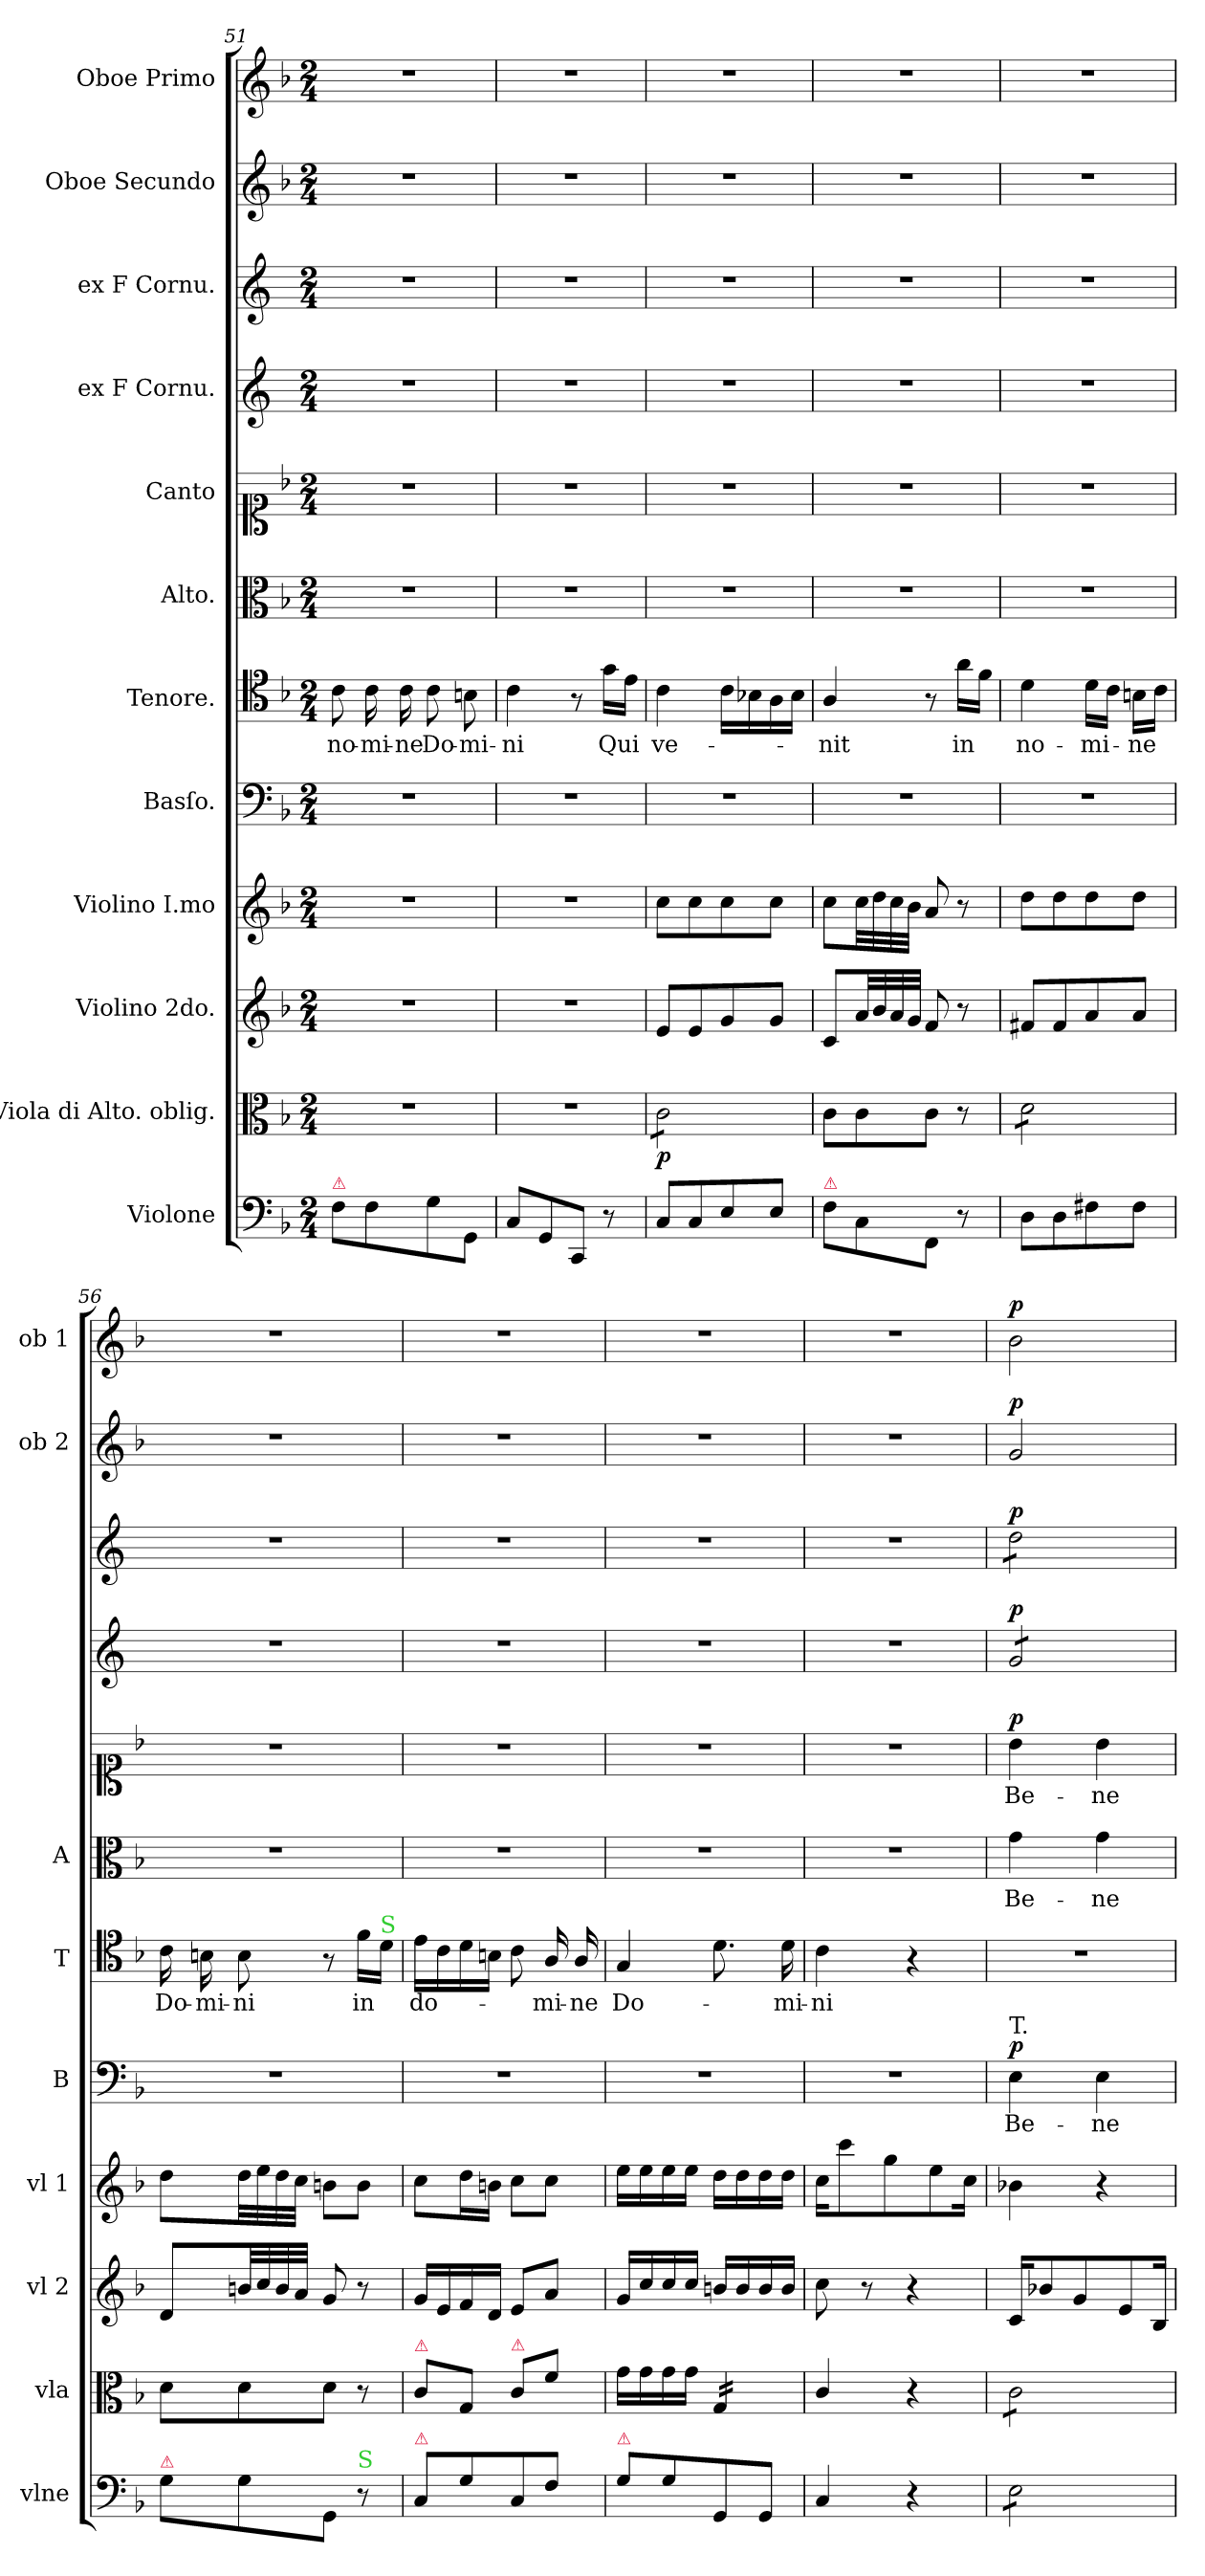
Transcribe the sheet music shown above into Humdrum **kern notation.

**kern	**kern	**dynam	**kern	**kern	**kern	**text	**dynam	**kern	**text	**kern	**text	**kern	**text	**dynam	**kern	**dynam	**kern	**dynam	**kern	**dynam	**kern	**dynam
*part12	*part11	*part11	*part10	*part9	*part8	*part8	*part8	*part7	*part7	*part6	*part6	*part5	*part5	*part5	*part4	*part4	*part3	*part3	*part2	*part2	*part1	*part1
*staff12	*staff11	*staff11	*staff10	*staff9	*staff8	*staff8	*staff8	*staff7	*staff7	*staff6	*staff6	*staff5	*staff5	*staff5	*staff4	*staff4	*staff3	*staff3	*staff2	*staff2	*staff1	*staff1
*I"Violone	*I"Viola di Alto. oblig.	*	*I"Violino 2do.	*I"Violino I.mo	*I"Basſo.	*	*	*I"Tenore.	*	*I"Alto.	*	*I"Canto	*	*	*I"ex F Cornu.	*	*I"ex F Cornu.	*	*I"Oboe Secundo	*	*I"Oboe Primo	*
*I'vlne	*I'vla	*	*I'vl 2	*I'vl 1	*I'B	*	*	*I'T	*	*I'A	*	*	*	*	*	*	*	*	*I'ob 2	*	*I'ob 1	*
*clefF4	*clefC3	*	*clefG2	*clefG2	*clefF4	*	*	*clefC4	*	*clefC3	*	*clefC1	*	*	*clefG2	*	*clefG2	*	*clefG2	*	*clefG2	*
*ITrd8c12	*	*	*	*	*	*	*	*	*	*	*	*	*	*	*ITrd4c7	*	*ITrd4c7	*	*	*	*	*
*k[b-]	*k[b-]	*	*k[b-]	*k[b-]	*k[b-]	*	*	*k[b-]	*	*k[b-]	*	*k[b-]	*	*	*k[b-]	*	*k[b-]	*	*k[b-]	*	*k[b-]	*
*F:	*F:	*	*F:	*F:	*F:	*	*	*F:	*	*F:	*	*F:	*	*	*F:	*	*F:	*	*F:	*	*F:	*
*M2/4	*M2/4	*	*M2/4	*M2/4	*M2/4	*	*	*M2/4	*	*M2/4	*	*M2/4	*	*	*M2/4	*	*M2/4	*	*M2/4	*	*M2/4	*
=51	=51	=51	=51	=51	=51	=51	=51	=51	=51	=51	=51	=51	=51	=51	=51	=51	=51	=51	=51	=51	=51	=51
!LO:TX:a:color=crimson:t=⚠	!	!	!	!	!	!	!	!	!	!	!	!	!	!	!	!	!	!	!	!	!	!
8FF\L	2r	.	2r	2r	2r	.	.	8c\	no-	2r	.	2r	.	.	2r	.	2r	.	2r	.	2r	.
8FF\	.	.	.	.	.	.	.	16c\	-mi-	.	.	.	.	.	.	.	.	.	.	.	.	.
.	.	.	.	.	.	.	.	16c\	-ne	.	.	.	.	.	.	.	.	.	.	.	.	.
8GG\	.	.	.	.	.	.	.	8c\	Do-	.	.	.	.	.	.	.	.	.	.	.	.	.
8GGG/J	.	.	.	.	.	.	.	8Bn\	-mi-	.	.	.	.	.	.	.	.	.	.	.	.	.
=52	=52	=52	=52	=52	=52	=52	=52	=52	=52	=52	=52	=52	=52	=52	=52	=52	=52	=52	=52	=52	=52	=52
8CC/L	2r	.	2r	2r	2r	.	.	4c\	-ni	2r	.	2r	.	.	2r	.	2r	.	2r	.	2r	.
8GGG/	.	.	.	.	.	.	.	.	.	.	.	.	.	.	.	.	.	.	.	.	.	.
8CCC/J	.	.	.	.	.	.	.	8r	.	.	.	.	.	.	.	.	.	.	.	.	.	.
8r	.	.	.	.	.	.	.	16g\LL	Qui	.	.	.	.	.	.	.	.	.	.	.	.	.
.	.	.	.	.	.	.	.	16e\JJ	.	.	.	.	.	.	.	.	.	.	.	.	.	.
=53	=53	=53	=53	=53	=53	=53	=53	=53	=53	=53	=53	=53	=53	=53	=53	=53	=53	=53	=53	=53	=53	=53
*	*tremolo	*	*	*	*	*	*	*	*	*	*	*	*	*	*	*	*	*	*	*	*	*
8CC/L	8c\L	p	8e/L	8cc\L	2r	.	.	4c\	ve-	2r	.	2r	.	.	2r	.	2r	.	2r	.	2r	.
8CC/	8c\	.	8e/	8cc\	.	.	.	.	.	.	.	.	.	.	.	.	.	.	.	.	.	.
8EE/	8c\	.	8g/	8cc\	.	.	.	16c\LL	.	.	.	.	.	.	.	.	.	.	.	.	.	.
.	.	.	.	.	.	.	.	16B-X\	.	.	.	.	.	.	.	.	.	.	.	.	.	.
8EE/J	8c\J	.	8g/J	8cc\J	.	.	.	16A\	.	.	.	.	.	.	.	.	.	.	.	.	.	.
*	*Xtremolo	*	*	*	*	*	*	*	*	*	*	*	*	*	*	*	*	*	*	*	*	*
.	.	.	.	.	.	.	.	16B-\JJ	.	.	.	.	.	.	.	.	.	.	.	.	.	.
=54	=54	=54	=54	=54	=54	=54	=54	=54	=54	=54	=54	=54	=54	=54	=54	=54	=54	=54	=54	=54	=54	=54
!LO:TX:a:color=crimson:t=⚠	!	!	!	!	!	!	!	!	!	!	!	!	!	!	!	!	!	!	!	!	!	!
8FF\L	8c\L	.	8c/L	8cc\L	2r	.	.	4A/	-nit	2r	.	2r	.	.	2r	.	2r	.	2r	.	2r	.
8CC\	8c\	.	32a/LL	32cc\LL	.	.	.	.	.	.	.	.	.	.	.	.	.	.	.	.	.	.
.	.	.	32b-/	32dd\	.	.	.	.	.	.	.	.	.	.	.	.	.	.	.	.	.	.
.	.	.	32a/	32cc\	.	.	.	.	.	.	.	.	.	.	.	.	.	.	.	.	.	.
.	.	.	32g/JJJ	32b-\JJJ	.	.	.	.	.	.	.	.	.	.	.	.	.	.	.	.	.	.
8FFF/J	8c\J	.	8f/	8a/	.	.	.	8r	.	.	.	.	.	.	.	.	.	.	.	.	.	.
8r	8r	.	8r	8r	.	.	.	16a\LL	in	.	.	.	.	.	.	.	.	.	.	.	.	.
.	.	.	.	.	.	.	.	16f\JJ	.	.	.	.	.	.	.	.	.	.	.	.	.	.
=55	=55	=55	=55	=55	=55	=55	=55	=55	=55	=55	=55	=55	=55	=55	=55	=55	=55	=55	=55	=55	=55	=55
*	*tremolo	*	*	*	*	*	*	*	*	*	*	*	*	*	*	*	*	*	*	*	*	*
8DD\L	8d\L	.	8f#X/L	8dd\L	2r	.	.	4d\	no-	2r	.	2r	.	.	2r	.	2r	.	2r	.	2r	.
8DD\	8d\	.	8f#/	8dd\	.	.	.	.	.	.	.	.	.	.	.	.	.	.	.	.	.	.
8FF#X\	8d\	.	8a/	8dd\	.	.	.	16d\LL	-mi-	.	.	.	.	.	.	.	.	.	.	.	.	.
.	.	.	.	.	.	.	.	16c\JJ	.	.	.	.	.	.	.	.	.	.	.	.	.	.
8FF#\J	8d\J	.	8a/J	8dd\J	.	.	.	16Bn\LL	-ne	.	.	.	.	.	.	.	.	.	.	.	.	.
*	*Xtremolo	*	*	*	*	*	*	*	*	*	*	*	*	*	*	*	*	*	*	*	*	*
.	.	.	.	.	.	.	.	16c\JJ	.	.	.	.	.	.	.	.	.	.	.	.	.	.
=56	=56	=56	=56	=56	=56	=56	=56	=56	=56	=56	=56	=56	=56	=56	=56	=56	=56	=56	=56	=56	=56	=56
!LO:TX:a:color=crimson:t=⚠	!	!	!	!	!	!	!	!	!	!	!	!	!	!	!	!	!	!	!	!	!	!
8GG\L	8d\L	.	8d/L	8dd\L	2r	.	.	16c\	Do-	2r	.	2r	.	.	2r	.	2r	.	2r	.	2r	.
.	.	.	.	.	.	.	.	16Bn\	-mi-	.	.	.	.	.	.	.	.	.	.	.	.	.
8GG\	8d\	.	32bn/LL	32dd\LL	.	.	.	8B\	-ni	.	.	.	.	.	.	.	.	.	.	.	.	.
.	.	.	32cc/	32ee\	.	.	.	.	.	.	.	.	.	.	.	.	.	.	.	.	.	.
.	.	.	32b/	32dd\	.	.	.	.	.	.	.	.	.	.	.	.	.	.	.	.	.	.
.	.	.	32a/JJJ	32cc\JJJ	.	.	.	.	.	.	.	.	.	.	.	.	.	.	.	.	.	.
8GGG/J	8d\J	.	8g/	8bn\L	.	.	.	8r	.	.	.	.	.	.	.	.	.	.	.	.	.	.
!LO:TX:a:color=limegreen:t=S	!	!	!	!	!	!	!	!	!	!	!	!	!	!	!	!	!	!	!	!	!	!
8r	8r	.	8r	8b\J	.	.	.	16f\LL	in	.	.	.	.	.	.	.	.	.	.	.	.	.
!	!	!	!	!	!	!	!	!LO:TX:a:color=limegreen:t=S	!	!	!	!	!	!	!	!	!	!	!	!	!	!
.	.	.	.	.	.	.	.	16d\JJ	.	.	.	.	.	.	.	.	.	.	.	.	.	.
=57	=57	=57	=57	=57	=57	=57	=57	=57	=57	=57	=57	=57	=57	=57	=57	=57	=57	=57	=57	=57	=57	=57
!	!LO:TX:a:color=crimson:t=⚠	!	!	!	!	!	!	!	!	!	!	!	!	!	!	!	!	!	!	!	!	!
!LO:TX:a:color=crimson:t=⚠	!	!	!	!	!	!	!	!	!	!	!	!	!	!	!	!	!	!	!	!	!	!
8CC/L	8c\L	.	16g/LL	8cc\L	2r	.	.	16e\LL	do-	2r	.	2r	.	.	2r	.	2r	.	2r	.	2r	.
.	.	.	16e/	.	.	.	.	16c\	.	.	.	.	.	.	.	.	.	.	.	.	.	.
8GG\	8G/J	.	16f/	16dd\L	.	.	.	16d\	.	.	.	.	.	.	.	.	.	.	.	.	.	.
.	.	.	16d/JJ	16bn\JJ	.	.	.	16Bn\JJ	.	.	.	.	.	.	.	.	.	.	.	.	.	.
!	!LO:TX:a:color=crimson:t=⚠	!	!	!	!	!	!	!	!	!	!	!	!	!	!	!	!	!	!	!	!	!
8CC/	8c/L	.	8e/L	8cc\L	.	.	.	8c\	.	.	.	.	.	.	.	.	.	.	.	.	.	.
8FF\J	8f\J	.	8a/J	8cc\J	.	.	.	16A/	-mi-	.	.	.	.	.	.	.	.	.	.	.	.	.
.	.	.	.	.	.	.	.	16A/	-ne	.	.	.	.	.	.	.	.	.	.	.	.	.
=58	=58	=58	=58	=58	=58	=58	=58	=58	=58	=58	=58	=58	=58	=58	=58	=58	=58	=58	=58	=58	=58	=58
!LO:TX:a:color=crimson:t=⚠	!	!	!	!	!	!	!	!	!	!	!	!	!	!	!	!	!	!	!	!	!	!
8GG\L	16g\LL	.	16g/LL	16ee\LL	2r	.	.	4G/	Do-	2r	.	2r	.	.	2r	.	2r	.	2r	.	2r	.
.	16g\	.	16cc/	16ee\	.	.	.	.	.	.	.	.	.	.	.	.	.	.	.	.	.	.
8GG\	16g\	.	16cc/	16ee\	.	.	.	.	.	.	.	.	.	.	.	.	.	.	.	.	.	.
.	16g\JJ	.	16cc/JJ	16ee\JJ	.	.	.	.	.	.	.	.	.	.	.	.	.	.	.	.	.	.
*	*tremolo	*	*	*	*	*	*	*	*	*	*	*	*	*	*	*	*	*	*	*	*	*
8GGG/	16G/LL	.	16bn/LL	16dd\LL	.	.	.	8.d\	.	.	.	.	.	.	.	.	.	.	.	.	.	.
.	16G/	.	16b/	16dd\	.	.	.	.	.	.	.	.	.	.	.	.	.	.	.	.	.	.
8GGG/J	16G/	.	16b/	16dd\	.	.	.	.	.	.	.	.	.	.	.	.	.	.	.	.	.	.
.	16G/JJ	.	16b/JJ	16dd\JJ	.	.	.	16d\	-mi-	.	.	.	.	.	.	.	.	.	.	.	.	.
*	*Xtremolo	*	*	*	*	*	*	*	*	*	*	*	*	*	*	*	*	*	*	*	*	*
=59	=59	=59	=59	=59	=59	=59	=59	=59	=59	=59	=59	=59	=59	=59	=59	=59	=59	=59	=59	=59	=59	=59
4CC/	4c/	.	8cc\	16cc\KL	2r	.	.	4c\	-ni	2r	.	2r	.	.	2r	.	2r	.	2r	.	2r	.
.	.	.	.	8ccc\	.	.	.	.	.	.	.	.	.	.	.	.	.	.	.	.	.	.
.	.	.	8r	.	.	.	.	.	.	.	.	.	.	.	.	.	.	.	.	.	.	.
.	.	.	.	8gg\	.	.	.	.	.	.	.	.	.	.	.	.	.	.	.	.	.	.
4r	4r	.	4r	.	.	.	.	4r	.	.	.	.	.	.	.	.	.	.	.	.	.	.
.	.	.	.	8ee\	.	.	.	.	.	.	.	.	.	.	.	.	.	.	.	.	.	.
.	.	.	.	16cc\Jk	.	.	.	.	.	.	.	.	.	.	.	.	.	.	.	.	.	.
=60	=60	=60	=60	=60	=60	=60	=60	=60	=60	=60	=60	=60	=60	=60	=60	=60	=60	=60	=60	=60	=60	=60
!	!	!	!	!	!LO:TX:a:t=T.	!	!	!	!	!	!	!	!	!	!	!	!	!	!	!	!	!
!	!	!	!	!	!	!	!LO:DY:a	!	!	!	!	!	!	!LO:DY:a	!	!LO:DY:a	!	!LO:DY:a	!	!LO:DY:a	!	!LO:DY:a
*tremolo	*	*	*	*	*	*	*	*	*	*	*	*	*	*	*	*	*	*	*	*	*	*
*	*tremolo	*	*	*	*	*	*	*	*	*	*	*	*	*	*	*	*	*	*	*	*	*
*	*	*	*	*	*	*	*	*	*	*	*	*	*	*	*tremolo	*	*	*	*	*	*	*
*	*	*	*	*	*	*	*	*	*	*	*	*	*	*	*	*	*tremolo	*	*	*	*	*
8EE\L	8c\L	.	16c/KL	4b-X\	4E\	Be-	p	2r	.	4g\	Be-	4b-\	Be-	p	8c/L	p	8g\L	p	2g/	p	2b-\	p.
.	.	.	8b-X/	.	.	.	.	.	.	.	.	.	.	.	.	.	.	.	.	.	.	.
8EE\	8c\	.	.	.	.	.	.	.	.	.	.	.	.	.	8c/	.	8g\	.	.	.	.	.
.	.	.	8g/	.	.	.	.	.	.	.	.	.	.	.	.	.	.	.	.	.	.	.
8EE\	8c\	.	.	4r	4E\	-ne-	.	.	.	4g\	-ne-	4b-\	-ne-	.	8c/	.	8g\	.	.	.	.	.
.	.	.	8e/	.	.	.	.	.	.	.	.	.	.	.	.	.	.	.	.	.	.	.
8EE\J	8c\J	.	.	.	.	.	.	.	.	.	.	.	.	.	8c/J	.	8g\J	.	.	.	.	.
*	*	*	*	*	*	*	*	*	*	*	*	*	*	*	*	*	*Xtremolo	*	*	*	*	*
*	*	*	*	*	*	*	*	*	*	*	*	*	*	*	*Xtremolo	*	*	*	*	*	*	*
*	*Xtremolo	*	*	*	*	*	*	*	*	*	*	*	*	*	*	*	*	*	*	*	*	*
*Xtremolo	*	*	*	*	*	*	*	*	*	*	*	*	*	*	*	*	*	*	*	*	*	*
.	.	.	16B-/Jk	.	.	.	.	.	.	.	.	.	.	.	.	.	.	.	.	.	.	.
=	=	=	=	=	=	=	=	=	=	=	=	=	=	=	=	=	=	=	=	=	=	=
*-	*-	*-	*-	*-	*-	*-	*-	*-	*-	*-	*-	*-	*-	*-	*-	*-	*-	*-	*-	*-	*-	*-
